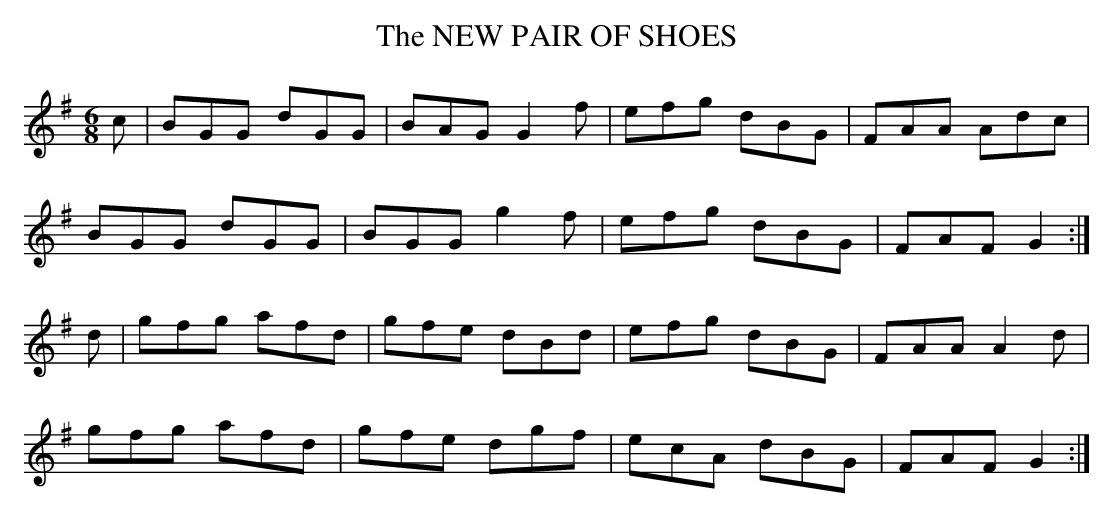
X:1
T:NEW PAIR OF SHOES, The
M:6/8
L:1/8
K:G
c|BGG dGG|BAG G2f|efg dBG|FAA Adc|
BGG dGG|BGG g2f|efg dBG|FAF G2 :|
d|gfg afd|gfe dBd|efg dBG|FAA A2d|
gfg afd|gfe dgf|ecA dBG|FAF G2 :|
